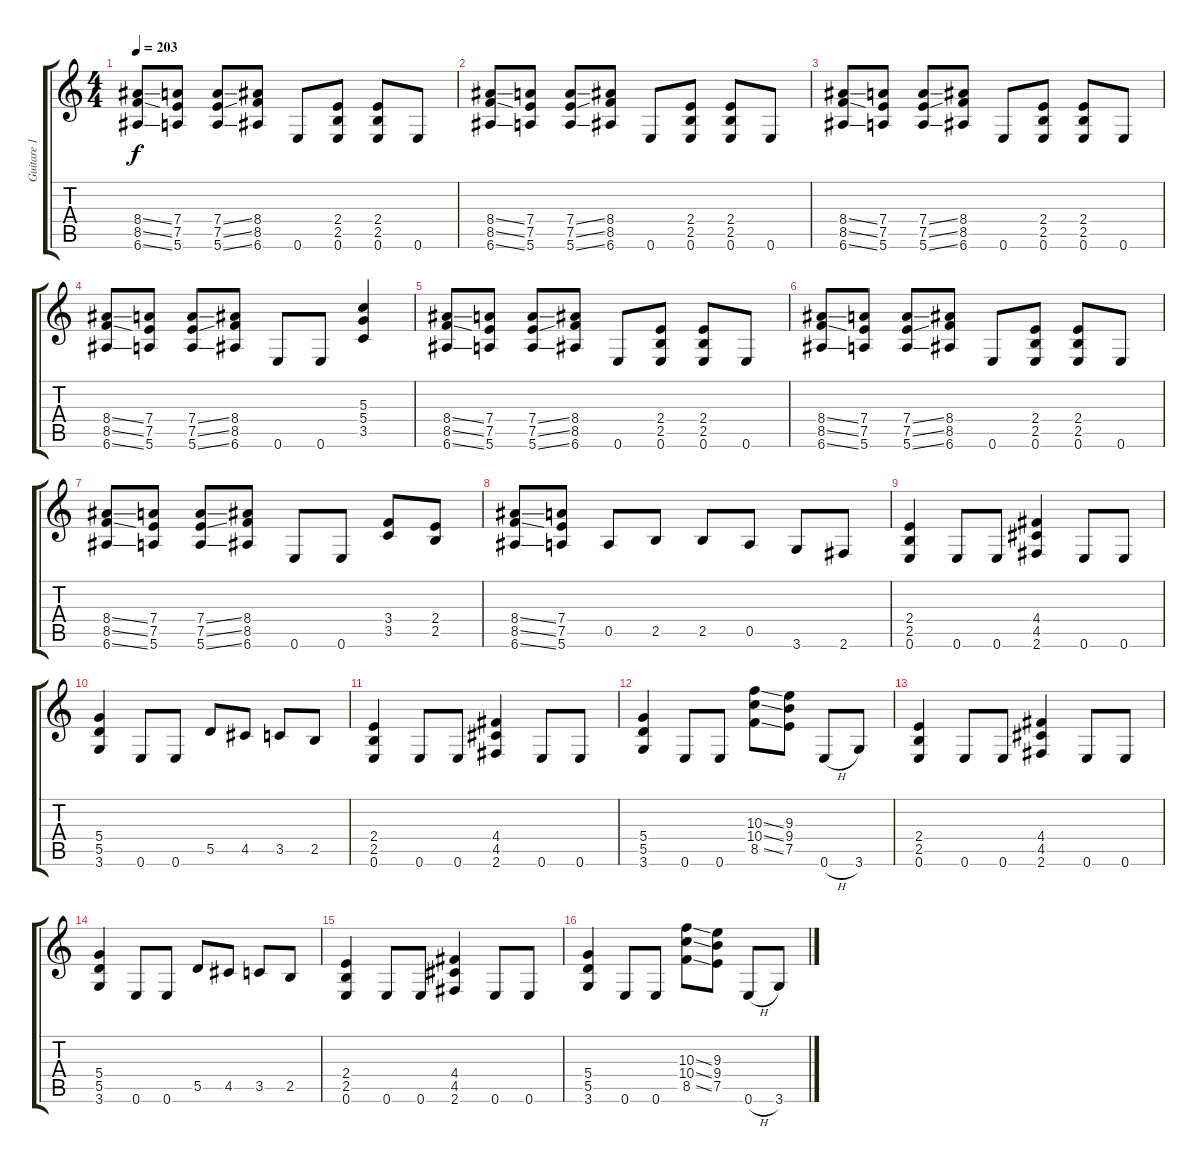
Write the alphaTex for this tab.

\track ("Guitare 1" "Guitare 1") {instrument acousticguitarsteel}
\staff {score tabs}
\tuning (E4 B3 G3 D3 A2 E2) {hide}
\ts (4 4)
\tempo 203
\clef g2
\ks c
(8.4{ss} 8.5{ss} 6.6{ss}).8{dy f} (7.4 7.5 5.6).8 (7.4{ss} 7.5{ss} 5.6{ss}).8 (8.4 8.5 6.6).8 0.6.8 (2.4 2.5 0.6).8 (2.4 2.5 0.6).8 0.6.8 |
(8.4{ss} 8.5{ss} 6.6{ss}).8 (7.4 7.5 5.6).8 (7.4{ss} 7.5{ss} 5.6{ss}).8 (8.4 8.5 6.6).8 0.6.8 (2.4 2.5 0.6).8 (2.4 2.5 0.6).8 0.6.8 |
(8.4{ss} 8.5{ss} 6.6{ss}).8 (7.4 7.5 5.6).8 (7.4{ss} 7.5{ss} 5.6{ss}).8 (8.4 8.5 6.6).8 0.6.8 (2.4 2.5 0.6).8 (2.4 2.5 0.6).8 0.6.8 |
(8.4{ss} 8.5{ss} 6.6{ss}).8 (7.4 7.5 5.6).8 (7.4{ss} 7.5{ss} 5.6{ss}).8 (8.4 8.5 6.6).8 0.6.8 0.6.8 (5.3 5.4 3.5).4 |
(8.4{ss} 8.5{ss} 6.6{ss}).8 (7.4 7.5 5.6).8 (7.4{ss} 7.5{ss} 5.6{ss}).8 (8.4 8.5 6.6).8 0.6.8 (2.4 2.5 0.6).8 (2.4 2.5 0.6).8 0.6.8 |
(8.4{ss} 8.5{ss} 6.6{ss}).8 (7.4 7.5 5.6).8 (7.4{ss} 7.5{ss} 5.6{ss}).8 (8.4 8.5 6.6).8 0.6.8 (2.4 2.5 0.6).8 (2.4 2.5 0.6).8 0.6.8 |
(8.4{ss} 8.5{ss} 6.6{ss}).8 (7.4 7.5 5.6).8 (7.4{ss} 7.5{ss} 5.6{ss}).8 (8.4 8.5 6.6).8 0.6.8 0.6.8 (3.4 3.5).8 (2.4 2.5).8 |
(8.4{ss} 8.5{ss} 6.6{ss}).8 (7.4 7.5 5.6).8 0.5.8 2.5.8 2.5.8 0.5.8 3.6.8 2.6.8 |
(2.4 2.5 0.6).4 0.6.8 0.6.8 (4.4 4.5 2.6).4 0.6.8 0.6.8 |
(5.4 5.5 3.6).4 0.6.8 0.6.8 5.5.8 4.5.8 3.5.8 2.5.8 |
(2.4 2.5 0.6).4 0.6.8 0.6.8 (4.4 4.5 2.6).4 0.6.8 0.6.8 |
(5.4 5.5 3.6).4 0.6.8 0.6.8 (10.3{ss} 10.4{ss} 8.5{ss}).8 (9.3 9.4 7.5).8 0.6{h}.8 3.6.8 |
(2.4 2.5 0.6).4 0.6.8 0.6.8 (4.4 4.5 2.6).4 0.6.8 0.6.8 |
(5.4 5.5 3.6).4 0.6.8 0.6.8 5.5.8 4.5.8 3.5.8 2.5.8 |
(2.4 2.5 0.6).4 0.6.8 0.6.8 (4.4 4.5 2.6).4 0.6.8 0.6.8 |
(5.4 5.5 3.6).4 0.6.8 0.6.8 (10.3{ss} 10.4{ss} 8.5{ss}).8 (9.3 9.4 7.5).8 0.6{h}.8 3.6.8
